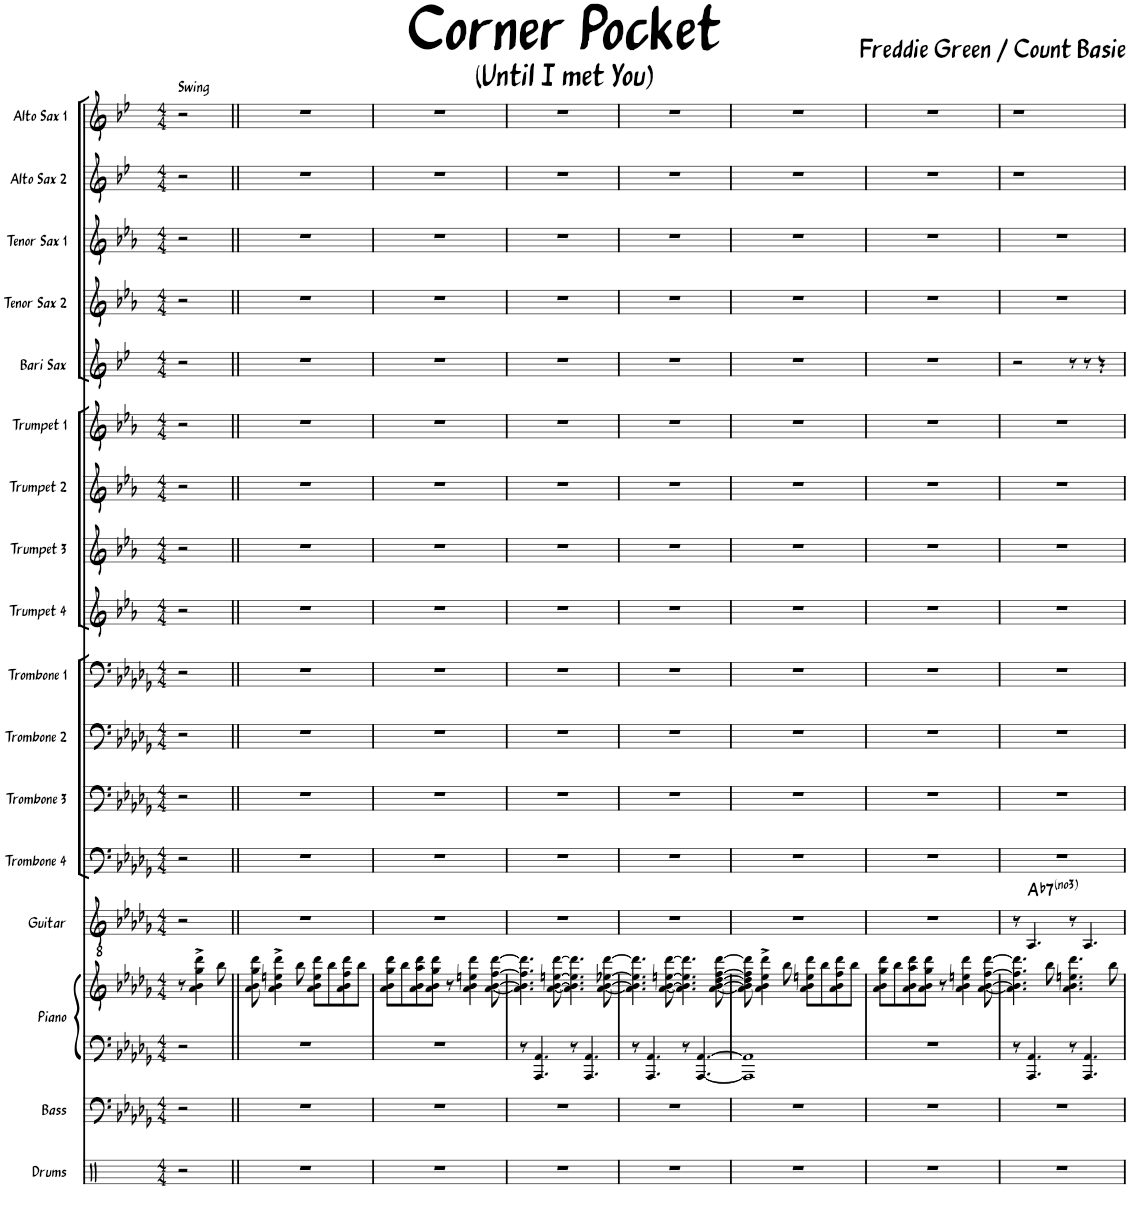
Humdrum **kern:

**kern	**kern	**kern	**kern	**kern	**harte	**kern	**kern	**kern	**kern	**kern	**kern	**kern	**kern	**kern	**kern	**kern	**kern	**kern
*part17	*part16	*part15	*part15	*part14	*part14	*part13	*part12	*part11	*part10	*part9	*part8	*part7	*part6	*part5	*part4	*part3	*part2	*part1
*staff18	*staff17	*staff16	*staff15	*staff14	*	*staff13	*staff12	*staff11	*staff10	*staff9	*staff8	*staff7	*staff6	*staff5	*staff4	*staff3	*staff2	*staff1
*I"Drums	*I"Bass	*I"Piano	*	*I"Guitar	*	*I"Trombone 4	*I"Trombone 3	*I"Trombone 2	*I"Trombone 1	*I"Trumpet 4	*I"Trumpet 3	*I"Trumpet 2	*I"Trumpet 1	*I"Bari Sax	*I"Tenor Sax 2	*I"Tenor Sax 1	*I"Alto Sax 2	*I"Alto Sax 1
*I'Drums	*I'Bass	*I'Pno.	*	*I'Gtr.	*	*I'Tbn. 4	*I'Tbn. 3	*I'Tbn. 2	*I'Tbn. 1	*I'Tpt. 4	*I'Tpt. 3	*I'Tpt. 2	*I'Tpt. 1	*I'Bari	*I'Tenor 2	*I'Tenor 1	*I'Alto 2	*I'Alto 1
*clefX	*clefF4	*clefF4	*clefG2	*clefGv2	*	*clefF4	*clefF4	*clefF4	*clefF4	*clefG2	*clefG2	*clefG2	*clefG2	*clefG2	*clefG2	*clefG2	*clefG2	*clefG2
*	*Trd7c12	*	*	*	*	*	*	*	*	*Trd1c2	*Trd1c2	*Trd1c2	*Trd1c2	*Trd12c21	*Trd8c14	*Trd8c14	*Trd5c9	*Trd5c9
*k[]	*k[b-e-a-d-g-]	*k[b-e-a-d-g-]	*k[b-e-a-d-g-]	*k[b-e-a-d-g-]	*	*k[b-e-a-d-g-]	*k[b-e-a-d-g-]	*k[b-e-a-d-g-]	*k[b-e-a-d-g-]	*k[b-e-a-]	*k[b-e-a-]	*k[b-e-a-]	*k[b-e-a-]	*k[b-e-]	*k[b-e-a-]	*k[b-e-a-]	*k[b-e-]	*k[b-e-]
*M4/4	*M4/4	*M4/4	*M4/4	*M4/4	*	*M4/4	*M4/4	*M4/4	*M4/4	*M4/4	*M4/4	*M4/4	*M4/4	*M4/4	*M4/4	*M4/4	*M4/4	*M4/4
=1	=1	=1	=1	=1	=1	=1	=1	=1	=1	=1	=1	=1	=1	=1	=1	=1	=1	=1
!	!	!	!	!	!	!	!	!	!	!	!	!	!	!	!	!	!	!LO:TX:a:B:t=Swing
2r	2r	2r	8r	2r	.	2r	2r	2r	2r	2r	2r	2r	2r	2r	2r	2r	2r	2r
.	.	.	4a-\^ 4b-\^ 4gg-\^ 4ddd-\^	.	.	.	.	.	.	.	.	.	.	.	.	.	.	.
.	.	.	8bb-\	.	.	.	.	.	.	.	.	.	.	.	.	.	.	.
=2||	=2||	=2||	=2||	=2||	=2||	=2||	=2||	=2||	=2||	=2||	=2||	=2||	=2||	=2||	=2||	=2||	=2||	=2||
1r	1r	1r	8a-\ 8b-\ 8gg-\ 8ddd-\	1r	.	1r	1r	1r	1r	1r	1r	1r	1r	1r	1r	1r	1r	1r
.	.	.	4a-\^ 4b-\^ 4een\^ 4ddd-\^	.	.	.	.	.	.	.	.	.	.	.	.	.	.	.
.	.	.	8bb-\	.	.	.	.	.	.	.	.	.	.	.	.	.	.	.
.	.	.	8a-\ 8b-\ 8ee\ 8ddd-\L	.	.	.	.	.	.	.	.	.	.	.	.	.	.	.
.	.	.	8bb-\	.	.	.	.	.	.	.	.	.	.	.	.	.	.	.
.	.	.	8a-\ 8b-\ 8ff\ 8ddd-\	.	.	.	.	.	.	.	.	.	.	.	.	.	.	.
.	.	.	8bb-\J	.	.	.	.	.	.	.	.	.	.	.	.	.	.	.
=3	=3	=3	=3	=3	=3	=3	=3	=3	=3	=3	=3	=3	=3	=3	=3	=3	=3	=3
1r	1r	1r	8a-\ 8b-\ 8gg-\ 8ddd-\L	1r	.	1r	1r	1r	1r	1r	1r	1r	1r	1r	1r	1r	1r	1r
.	.	.	8bb-\	.	.	.	.	.	.	.	.	.	.	.	.	.	.	.
.	.	.	8a-\ 8b-\ 8aa-\ 8ddd-\	.	.	.	.	.	.	.	.	.	.	.	.	.	.	.
.	.	.	8a-\ 8b-\ 8gg-\ 8ddd-\J	.	.	.	.	.	.	.	.	.	.	.	.	.	.	.
.	.	.	8r	.	.	.	.	.	.	.	.	.	.	.	.	.	.	.
.	.	.	4a-\ 4b-\ 4een\ 4ddd-\	.	.	.	.	.	.	.	.	.	.	.	.	.	.	.
.	.	.	[8a-\ [8b-\ [8ff\ [8ddd-\	.	.	.	.	.	.	.	.	.	.	.	.	.	.	.
=4	=4	=4	=4	=4	=4	=4	=4	=4	=4	=4	=4	=4	=4	=4	=4	=4	=4	=4
1r	1r	8r	4.a-\] 4.b-\] 4.ff\] 4.ddd-\]	1r	.	1r	1r	1r	1r	1r	1r	1r	1r	1r	1r	1r	1r	1r
.	.	4.AAA-/ 4.AA-/	.	.	.	.	.	.	.	.	.	.	.	.	.	.	.	.
.	.	.	[8a-\ [8b-\ [8een\ [8ddd-\	.	.	.	.	.	.	.	.	.	.	.	.	.	.	.
.	.	8r	4.a-\] 4.b-\] 4.ee\] 4.ddd-\]	.	.	.	.	.	.	.	.	.	.	.	.	.	.	.
.	.	4.AAA-/ 4.AA-/	.	.	.	.	.	.	.	.	.	.	.	.	.	.	.	.
.	.	.	[8a-\ [8b-\ [8ee-X\ [8ddd-\	.	.	.	.	.	.	.	.	.	.	.	.	.	.	.
=5	=5	=5	=5	=5	=5	=5	=5	=5	=5	=5	=5	=5	=5	=5	=5	=5	=5	=5
1r	1r	8r	4.a-\] 4.b-\] 4.ee-\] 4.ddd-\]	1r	.	1r	1r	1r	1r	1r	1r	1r	1r	1r	1r	1r	1r	1r
.	.	4.AAA-/ 4.AA-/	.	.	.	.	.	.	.	.	.	.	.	.	.	.	.	.
.	.	.	[8a-\ [8b-\ [8een\ [8ddd-\	.	.	.	.	.	.	.	.	.	.	.	.	.	.	.
.	.	8r	4.a-\] 4.b-\] 4.ee\] 4.ddd-\]	.	.	.	.	.	.	.	.	.	.	.	.	.	.	.
.	.	[4.AAA-/ [4.AA-/	.	.	.	.	.	.	.	.	.	.	.	.	.	.	.	.
.	.	.	[8a-\ [8b-\ [8dd-\ [8ff\ [8ddd-\	.	.	.	.	.	.	.	.	.	.	.	.	.	.	.
=6	=6	=6	=6	=6	=6	=6	=6	=6	=6	=6	=6	=6	=6	=6	=6	=6	=6	=6
1r	1r	1AAA-] 1AA-]	8a-\] 8b-\] 8dd-\] 8ff\] 8ddd-\]	1r	.	1r	1r	1r	1r	1r	1r	1r	1r	1r	1r	1r	1r	1r
.	.	.	4a-\^ 4b-\^ 4ee-\^ 4ddd-\^	.	.	.	.	.	.	.	.	.	.	.	.	.	.	.
.	.	.	8bb-\	.	.	.	.	.	.	.	.	.	.	.	.	.	.	.
.	.	.	8a-\ 8b-\ 8een\ 8ddd-\L	.	.	.	.	.	.	.	.	.	.	.	.	.	.	.
.	.	.	8bb-\	.	.	.	.	.	.	.	.	.	.	.	.	.	.	.
.	.	.	8a-\ 8b-\ 8ff\ 8ddd-\	.	.	.	.	.	.	.	.	.	.	.	.	.	.	.
.	.	.	8bb-\J	.	.	.	.	.	.	.	.	.	.	.	.	.	.	.
=7	=7	=7	=7	=7	=7	=7	=7	=7	=7	=7	=7	=7	=7	=7	=7	=7	=7	=7
1r	1r	1r	8a-\ 8b-\ 8gg-\ 8ddd-\L	1r	.	1r	1r	1r	1r	1r	1r	1r	1r	1r	1r	1r	1r	1r
.	.	.	8bb-\	.	.	.	.	.	.	.	.	.	.	.	.	.	.	.
.	.	.	8a-\ 8b-\ 8aa-\ 8ddd-\	.	.	.	.	.	.	.	.	.	.	.	.	.	.	.
.	.	.	8a-\ 8b-\ 8gg-\ 8ddd-\J	.	.	.	.	.	.	.	.	.	.	.	.	.	.	.
.	.	.	8r	.	.	.	.	.	.	.	.	.	.	.	.	.	.	.
.	.	.	4a-\ 4b-\ 4een\ 4ddd-\	.	.	.	.	.	.	.	.	.	.	.	.	.	.	.
.	.	.	[8a-\ [8b-\ [8ff\ [8ddd-\	.	.	.	.	.	.	.	.	.	.	.	.	.	.	.
=8	=8	=8	=8	=8	=8	=8	=8	=8	=8	=8	=8	=8	=8	=8	=8	=8	=8	=8
1r	1r	8r	4.a-\] 4.b-\] 4.ff\] 4.ddd-\]	8r	.	1r	1r	1r	1r	1r	1r	1r	1r	2r	1r	1r	1r	1r
!	!	!	!	!	!LO:H:kt=7	!	!	!	!	!	!	!	!	!	!	!	!	!
.	.	4.AAA-/ 4.AA-/	.	4.AA-/	Ab:7(*3)	.	.	.	.	.	.	.	.	.	.	.	.	.
.	.	.	8bb-\	.	.	.	.	.	.	.	.	.	.	.	.	.	.	.
.	.	8r	4.a-\ 4.b-\ 4.een\ 4.ddd-\	8r	.	.	.	.	.	.	.	.	.	8r	.	.	.	.
.	.	4.AAA-/ 4.AA-/	.	4.AA-/	.	.	.	.	.	.	.	.	.	8r	.	.	.	.
.	.	.	.	.	.	.	.	.	.	.	.	.	.	4r	.	.	.	.
.	.	.	8bb-\	.	.	.	.	.	.	.	.	.	.	.	.	.	.	.
=	=	=	=	=	=	=	=	=	=	=	=	=	=	=	=	=	=	=
*-	*-	*-	*-	*-	*-	*-	*-	*-	*-	*-	*-	*-	*-	*-	*-	*-	*-	*-
